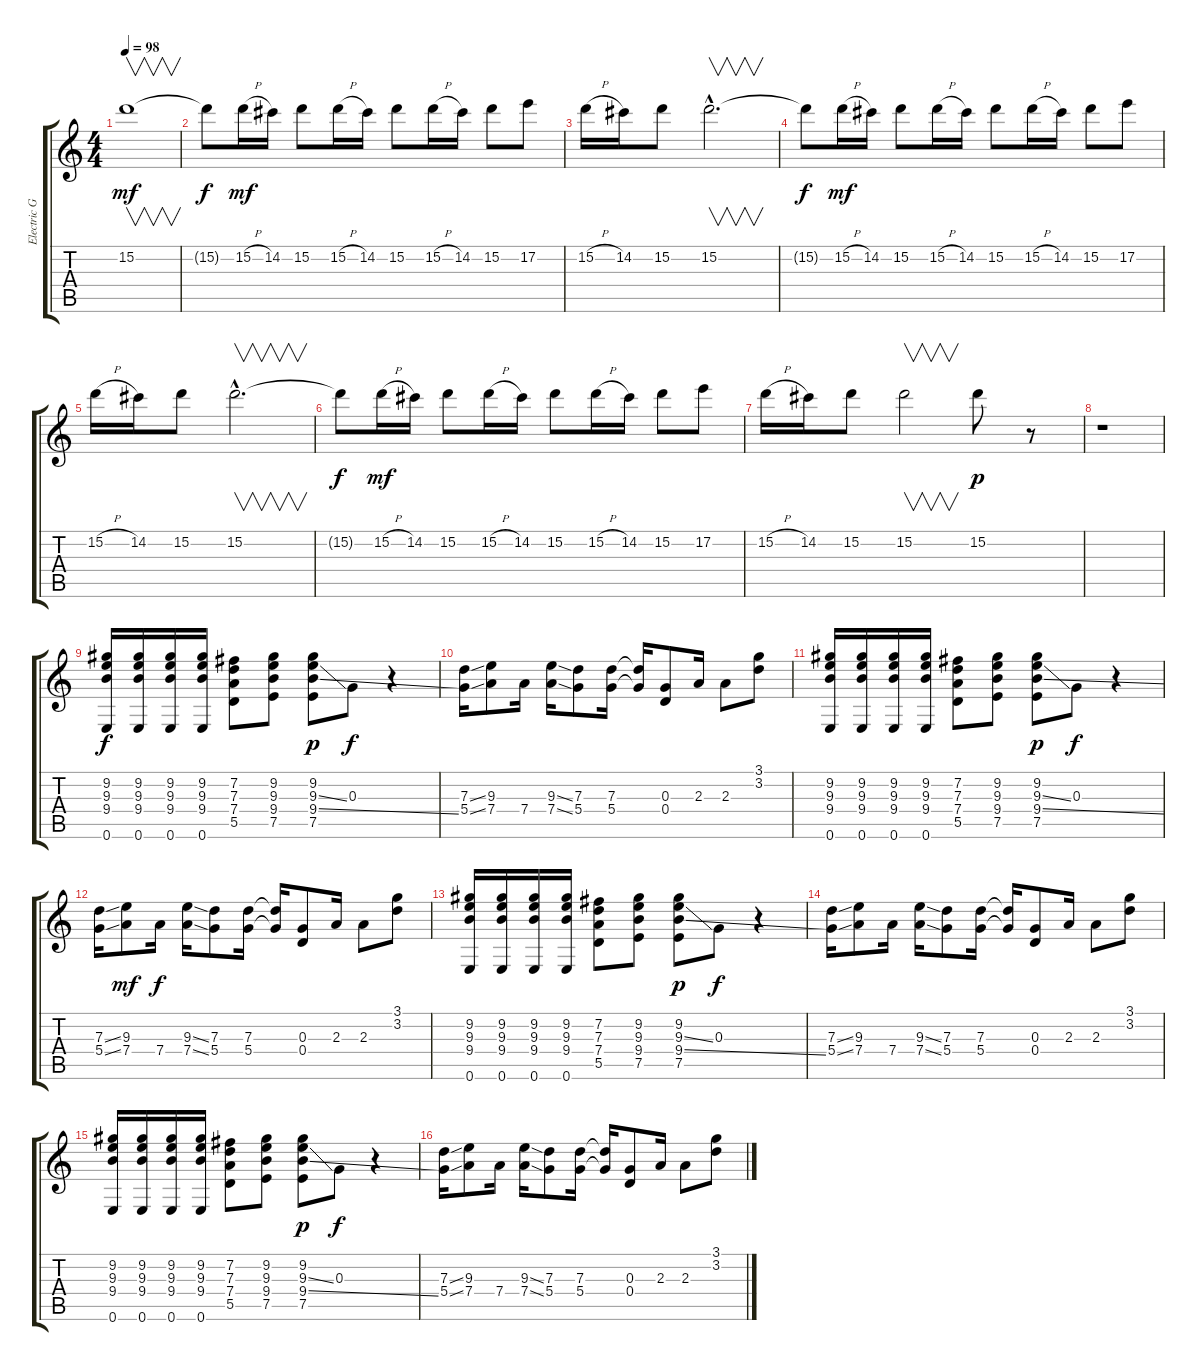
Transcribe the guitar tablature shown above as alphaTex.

\track ("Electric Guitar 1" "Electric G") {instrument electricguitarclean}
\staff {score tabs}
\tuning (E4 B3 G3 D3 A2 E2) {hide}
\ts (4 4)
\tempo 98
\clef g2
\ks c
15.2.1{v dy mf} |
15.2{t}.8{dy f} 15.2{h}.16{dy mf} 14.2.16 15.2.8 15.2{h}.16 14.2.16 15.2.8 15.2{h}.16 14.2.16 15.2.8 17.2.8 |
15.2{h}.16 14.2.16 15.2.8 15.2{hac}.2{v d} |
15.2{t}.8{dy f} 15.2{h}.16{dy mf} 14.2.16 15.2.8 15.2{h}.16 14.2.16 15.2.8 15.2{h}.16 14.2.16 15.2.8 17.2.8 |
15.2{h}.16 14.2.16 15.2.8 15.2{hac}.2{v d} |
15.2{t}.8{dy f} 15.2{h}.16{dy mf} 14.2.16 15.2.8 15.2{h}.16 14.2.16 15.2.8 15.2{h}.16 14.2.16 15.2.8 17.2.8 |
15.2{h}.16 14.2.16 15.2.8 15.2.2{v} 15.2.8{dy p} r.8 |
r.1 |
(9.2 9.3 9.4 0.6).16{dy f} (9.2 9.3 9.4 0.6).16 (9.2 9.3 9.4 0.6).16 (9.2 9.3 9.4 0.6).16 (7.2 7.3 7.4 5.5).8 (9.2 9.3 9.4 7.5).8 (9.2 9.3{ss} 9.4{ss} 7.5).8{dy p} 0.3.8{dy f} r.4 |
(7.3{ss} 5.4{ss}).16 (9.3 7.4).8 7.4.16 (9.3{ss} 7.4{ss}).16 (7.3 5.4).8 (7.3 5.4).16 (7.3{t} 5.4{t}).16 (0.3 0.4).8 2.3.16 2.3.8 (3.1 3.2).8 |
(9.2 9.3 9.4 0.6).16 (9.2 9.3 9.4 0.6).16 (9.2 9.3 9.4 0.6).16 (9.2 9.3 9.4 0.6).16 (7.2 7.3 7.4 5.5).8 (9.2 9.3 9.4 7.5).8 (9.2 9.3{ss} 9.4{ss} 7.5).8{dy p} 0.3.8{dy f} r.4 |
(7.3{ss} 5.4{ss}).16 (9.3 7.4).8{dy mf} 7.4.16{dy f} (9.3{ss} 7.4{ss}).16 (7.3 5.4).8 (7.3 5.4).16 (7.3{t} 5.4{t}).16 (0.3 0.4).8 2.3.16 2.3.8 (3.1 3.2).8 |
(9.2 9.3 9.4 0.6).16 (9.2 9.3 9.4 0.6).16 (9.2 9.3 9.4 0.6).16 (9.2 9.3 9.4 0.6).16 (7.2 7.3 7.4 5.5).8 (9.2 9.3 9.4 7.5).8 (9.2 9.3{ss} 9.4{ss} 7.5).8{dy p} 0.3.8{dy f} r.4 |
(7.3{ss} 5.4{ss}).16 (9.3 7.4).8 7.4.16 (9.3{ss} 7.4{ss}).16 (7.3 5.4).8 (7.3 5.4).16 (7.3{t} 5.4{t}).16 (0.3 0.4).8 2.3.16 2.3.8 (3.1 3.2).8 |
(9.2 9.3 9.4 0.6).16 (9.2 9.3 9.4 0.6).16 (9.2 9.3 9.4 0.6).16 (9.2 9.3 9.4 0.6).16 (7.2 7.3 7.4 5.5).8 (9.2 9.3 9.4 7.5).8 (9.2 9.3{ss} 9.4{ss} 7.5).8{dy p} 0.3.8{dy f} r.4 |
(7.3{ss} 5.4{ss}).16 (9.3 7.4).8 7.4.16 (9.3{ss} 7.4{ss}).16 (7.3 5.4).8 (7.3 5.4).16 (7.3{t} 5.4{t}).16 (0.3 0.4).8 2.3.16 2.3.8 (3.1 3.2).8
